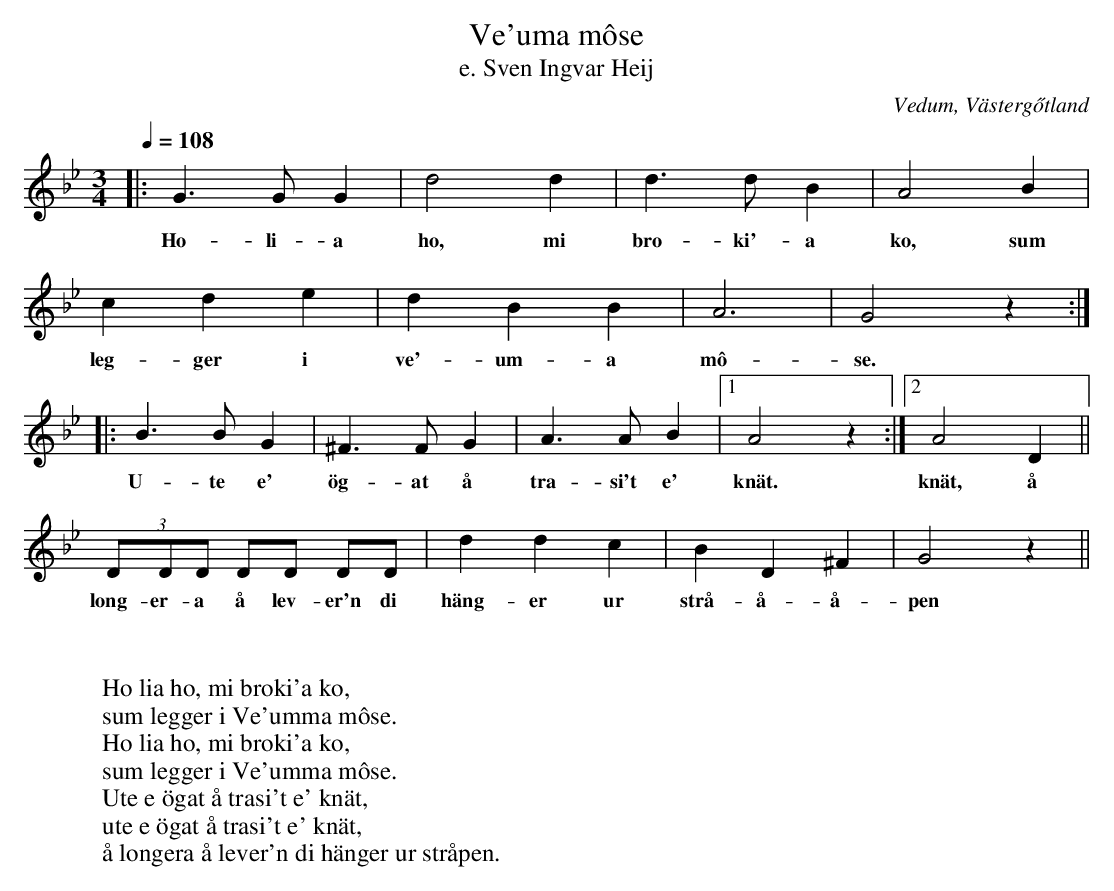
X:1
T:Ve'uma m\^ose
T:e. Sven Ingvar Heij
O:Vedum, V\"asterg\:otland
W:
W:
W:Ho lia ho, mi broki'a ko,
W:sum legger i Ve'umma m\^ose.
W:Ho lia ho, mi broki'a ko,
W:sum legger i Ve'umma m\^ose.
W:Ute e ögat \aa trasi't e' knät,
W:ute e ögat \aa trasi't e' knät,
W:\aa longera \aa lever'n di hänger ur str\aapen.
M:3/4
L:1/8
Q:1/4=108
K:Gm
|:G3GG2 | d4 d2 | d3d B2 | A4 B2|
w:Ho-li-a ho, mi bro-ki'-a ko, sum
c2d2e2 |d2 B2 B2 | A6 | G4z2 :|
w:leg-ger i ve'-um-a m\^o-se.
|:B3BG2 | ^F3FG2 | A3AB2 |1 A4z2 :|2 A4 D2 ||
w:U-te e' ög-at \aa tra-si't e' knät. knät, \aa
(3DDD DD DD| d2d2c2 | B2D2^F2 | G4z2 ||
w:long-er-a \aa lev-er'n di häng-er ur str\aa-\aa-\aa-pen
